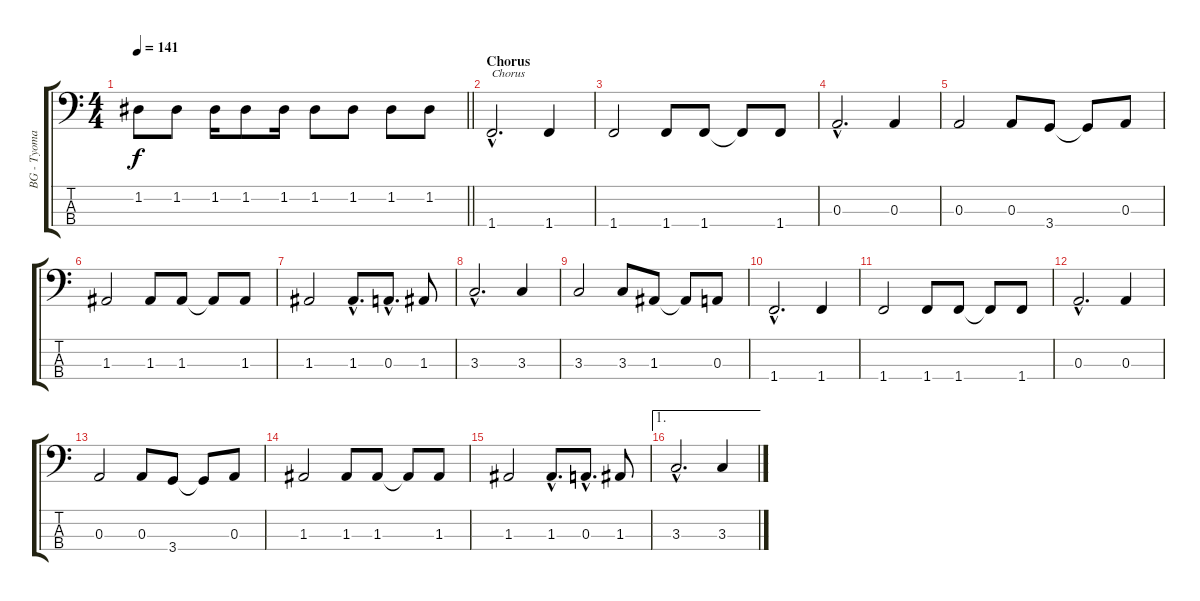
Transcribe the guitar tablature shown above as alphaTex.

\track ("BG - Tyoma" "BG - Tyoma") {instrument electricbassfinger}
\staff {score tabs}
\tuning (G2 D2 A1 E1) {hide}
\ts (4 4)
\tempo 141
\clef f4
\barLineRight lightlight
\ks c
1.2.8{dy f} 1.2.8 1.2.16 1.2.8 1.2.16 1.2.8 1.2.8 1.2.8 1.2.8 |
\section ("" "Chorus")
1.4{hac}.2{d txt "Chorus"} 1.4.4 |
1.4.2 1.4.8 1.4.8 1.4{t}.8 1.4.8 |
0.3{hac}.2{d} 0.3.4 |
0.3.2 0.3.8 3.4.8 3.4{t}.8 0.3.8 |
1.3.2 1.3.8 1.3.8 1.3{t}.8 1.3.8 |
1.3.2 1.3{hac}.8{d} 0.3{hac}.8{d} 1.3.8 |
3.3{hac}.2{d} 3.3.4 |
3.3.2 3.3.8 1.3.8 1.3{t}.8 0.3.8 |
1.4{hac}.2{d} 1.4.4 |
1.4.2 1.4.8 1.4.8 1.4{t}.8 1.4.8 |
0.3{hac}.2{d} 0.3.4 |
0.3.2 0.3.8 3.4.8 3.4{t}.8 0.3.8 |
1.3.2 1.3.8 1.3.8 1.3{t}.8 1.3.8 |
1.3.2 1.3{hac}.8{d} 0.3{hac}.8{d} 1.3.8 |
\ae 1
3.3{hac}.2{d} 3.3.4
